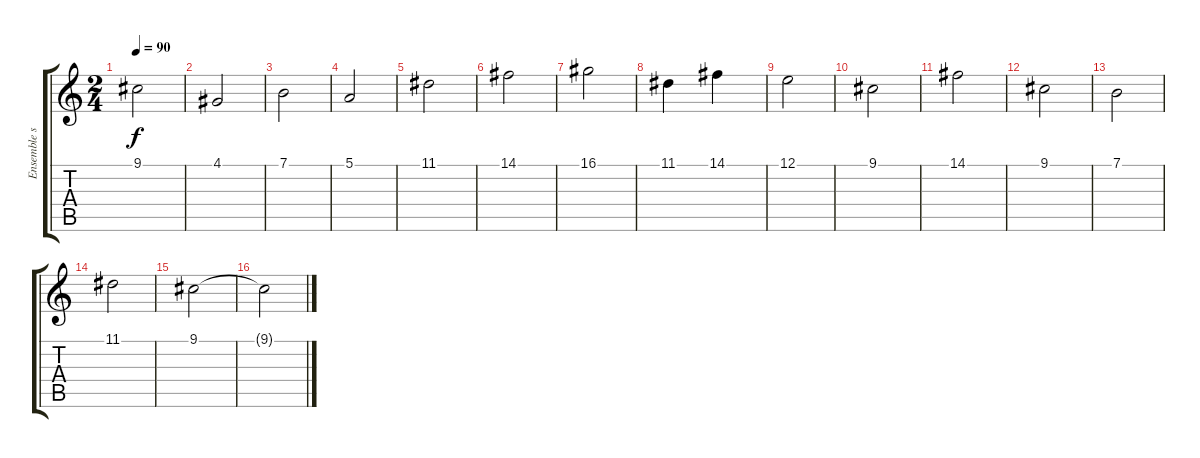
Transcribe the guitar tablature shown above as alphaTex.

\track ("Ensemble string" "Ensemble s") {instrument stringensemble1}
\staff {score tabs}
\tuning (E4 B3 G3 D3 A2 E2) {hide}
\ts (2 4)
\tempo 90
\clef g2
\ks c
9.1.2{dy f volume 12} |
4.1.2 |
7.1.2 |
5.1.2 |
11.1.2 |
14.1.2 |
16.1.2 |
11.1.4 14.1.4 |
12.1.2 |
9.1.2 |
14.1.2 |
9.1.2 |
7.1.2 |
11.1.2 |
9.1.2 |
9.1{t}.2
